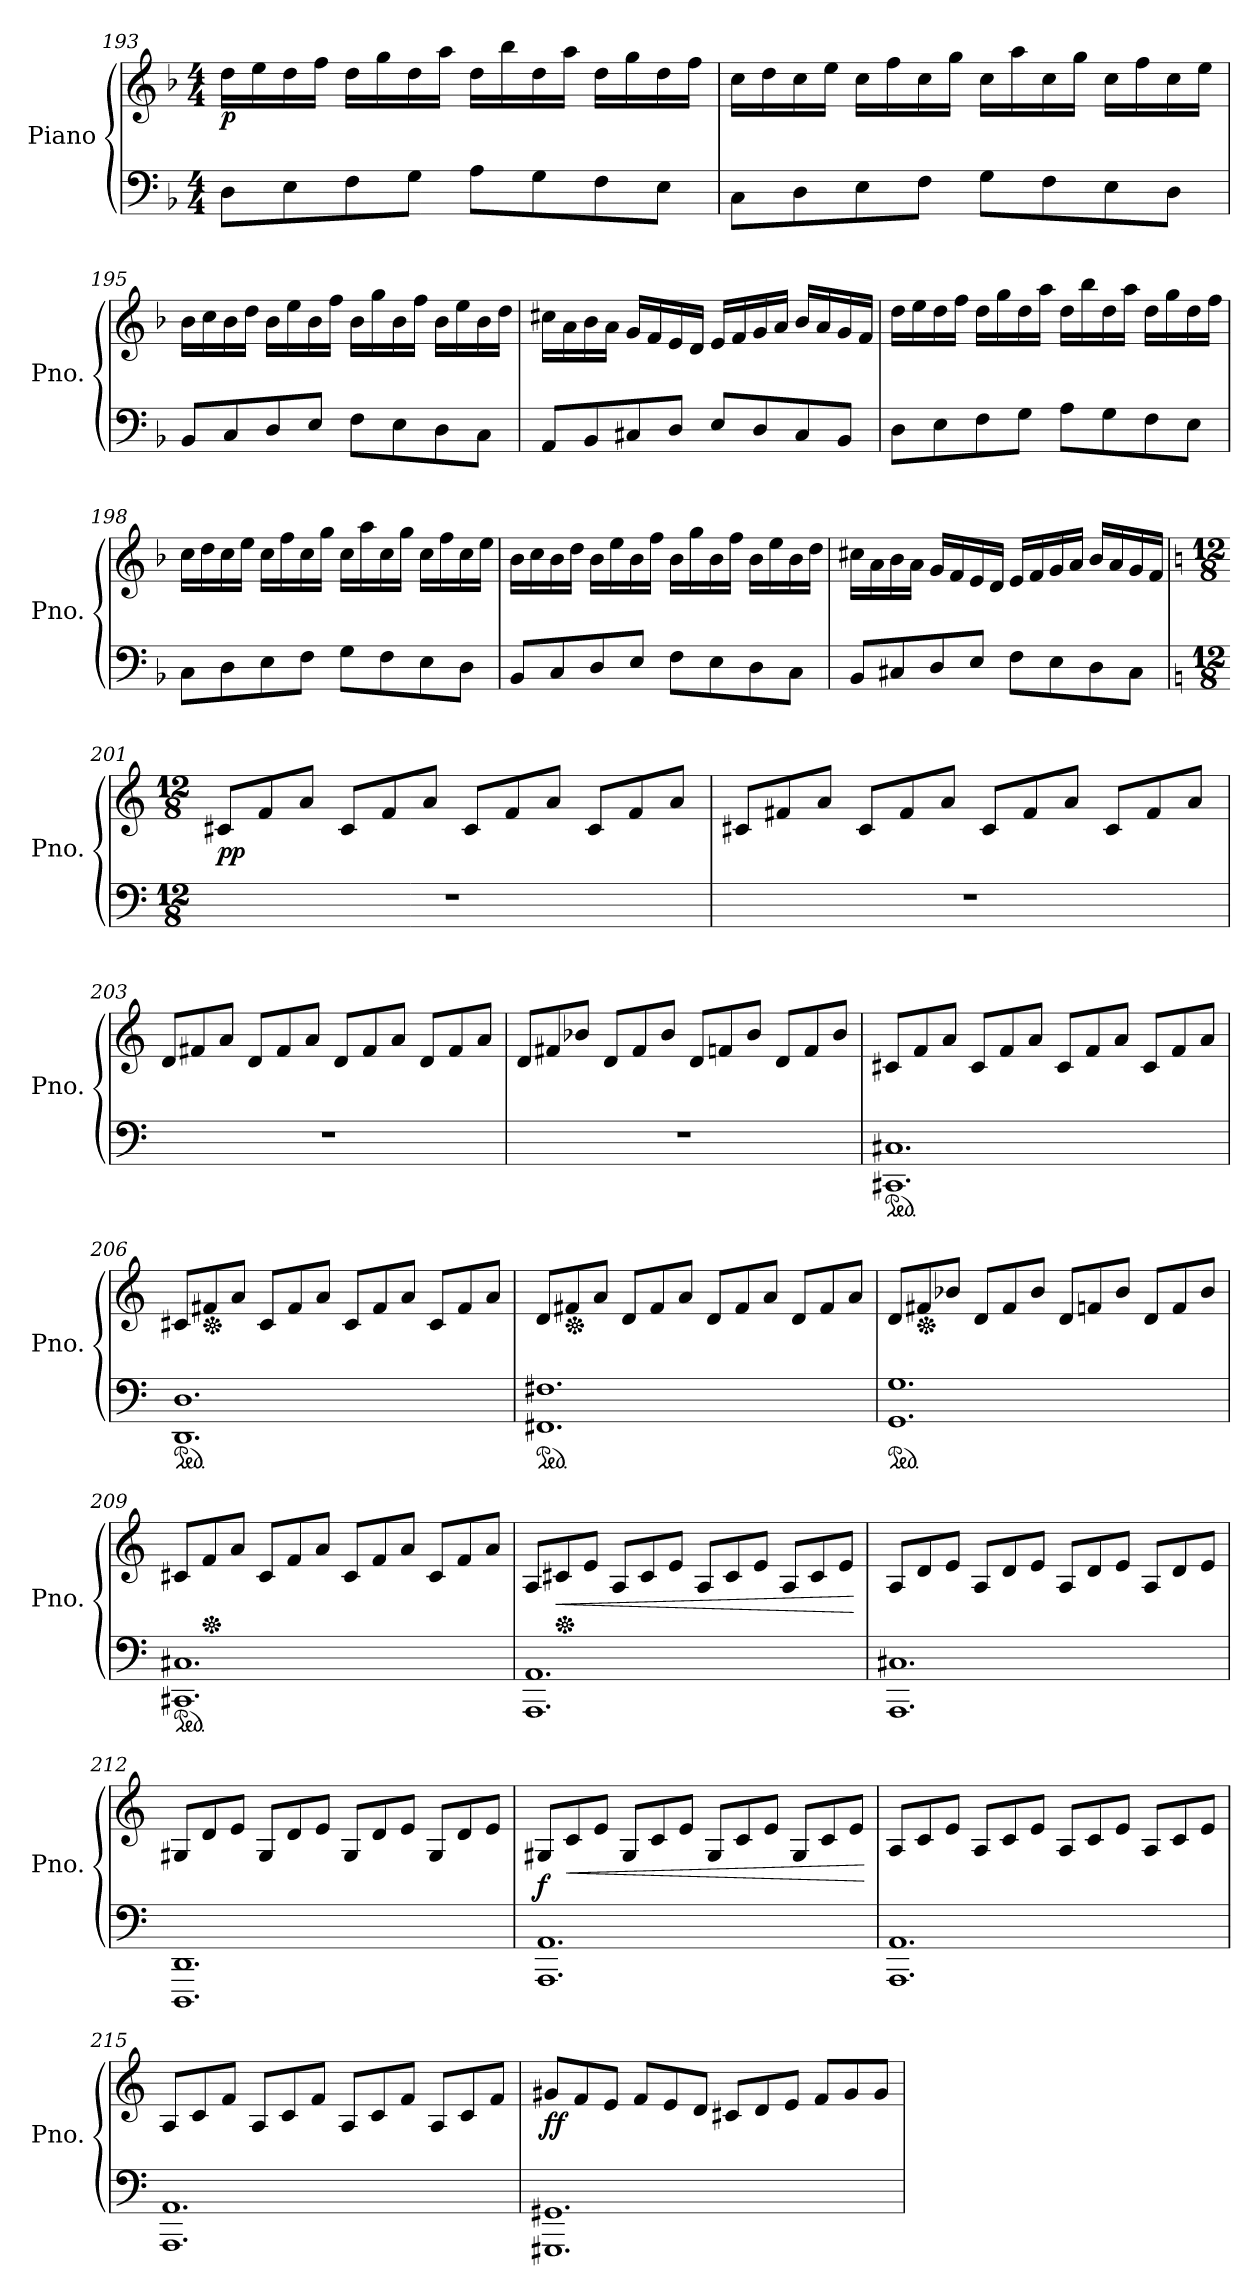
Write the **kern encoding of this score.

**kern	**kern	**dynam
*part1	*part1	*part1
*staff2	*staff1	*staff1/2
*I"Piano	*	*
*I'Pno.	*	*
*clefF4	*clefG2	*
*k[b-]	*k[b-]	*
*M4/4	*M4/4	*
=193	=193	=193
!	!	!LO:DY:b
8D\L	16dd\LL	p
.	16ee\	.
8E\	16dd\	.
.	16ff\JJ	.
8F\	16dd\LL	.
.	16gg\	.
8G\J	16dd\	.
.	16aa\JJ	.
8A\L	16dd\LL	.
.	16bb-\	.
8G\	16dd\	.
.	16aa\JJ	.
8F\	16dd\LL	.
.	16gg\	.
8E\J	16dd\	.
.	16ff\JJ	.
!!LO:LB:g=z
=194	=194	=194
8C\L	16cc\LL	.
.	16dd\	.
8D\	16cc\	.
.	16ee\JJ	.
8E\	16cc\LL	.
.	16ff\	.
8F\J	16cc\	.
.	16gg\JJ	.
8G\L	16cc\LL	.
.	16aa\	.
8F\	16cc\	.
.	16gg\JJ	.
8E\	16cc\LL	.
.	16ff\	.
8D\J	16cc\	.
.	16ee\JJ	.
=195	=195	=195
8BB-/L	16b-\LL	.
.	16cc\	.
8C/	16b-\	.
.	16dd\JJ	.
8D/	16b-\LL	.
.	16ee\	.
8E/J	16b-\	.
.	16ff\JJ	.
8F\L	16b-\LL	.
.	16gg\	.
8E\	16b-\	.
.	16ff\JJ	.
8D\	16b-\LL	.
.	16ee\	.
8C\J	16b-\	.
.	16dd\JJ	.
!!LO:LB:g=z
=196	=196	=196
8AA/L	16cc#X\LL	.
.	16a\	.
8BB-/	16b-\	.
.	16a\JJ	.
8C#X/	16g/LL	.
.	16f/	.
8D/J	16e/	.
.	16d/JJ	.
8E/L	16e/LL	.
.	16f/	.
8D/	16g/	.
.	16a/JJ	.
8C#/	16b-/LL	.
.	16a/	.
8BB-/J	16g/	.
.	16f/JJ	.
=197	=197	=197
8D\L	16dd\LL	.
.	16ee\	.
8E\	16dd\	.
.	16ff\JJ	.
8F\	16dd\LL	.
.	16gg\	.
8G\J	16dd\	.
.	16aa\JJ	.
8A\L	16dd\LL	.
.	16bb-\	.
8G\	16dd\	.
.	16aa\JJ	.
8F\	16dd\LL	.
.	16gg\	.
8E\J	16dd\	.
.	16ff\JJ	.
!!LO:LB:g=z
=198	=198	=198
8C\L	16cc\LL	.
.	16dd\	.
8D\	16cc\	.
.	16ee\JJ	.
8E\	16cc\LL	.
.	16ff\	.
8F\J	16cc\	.
.	16gg\JJ	.
8G\L	16cc\LL	.
.	16aa\	.
8F\	16cc\	.
.	16gg\JJ	.
8E\	16cc\LL	.
.	16ff\	.
8D\J	16cc\	.
.	16ee\JJ	.
=199	=199	=199
8BB-/L	16b-\LL	.
.	16cc\	.
8C/	16b-\	.
.	16dd\JJ	.
8D/	16b-\LL	.
.	16ee\	.
8E/J	16b-\	.
.	16ff\JJ	.
8F\L	16b-\LL	.
.	16gg\	.
8E\	16b-\	.
.	16ff\JJ	.
8D\	16b-\LL	.
.	16ee\	.
8C\J	16b-\	.
.	16dd\JJ	.
!!LO:PB:g=z
=200	=200	=200
8BB-/L	16cc#X\LL	.
.	16a\	.
8C#X/	16b-\	.
.	16a\JJ	.
8D/	16g/LL	.
.	16f/	.
8E/J	16e/	.
.	16d/JJ	.
8F\L	16e/LL	.
.	16f/	.
8E\	16g/	.
.	16a/JJ	.
8D\	16b-/LL	.
.	16a/	.
8C#\J	16g/	.
.	16fZ/JJ	.
=201	=201	=201
*k[]	*k[]	*
*M12/8	*M12/8	*
!	!	!LO:DY:b
1.r	8c#X/L	pp
.	8f/	.
.	8a/J	.
.	8c#/L	.
.	8f/	.
.	8a/J	.
.	8c#/L	.
.	8f/	.
.	8a/J	.
.	8c#/L	.
.	8f/	.
.	8a/J	.
=202	=202	=202
1.r	8c#X/L	.
.	8f#X/	.
.	8a/J	.
.	8c#/L	.
.	8f#/	.
.	8a/J	.
.	8c#/L	.
.	8f#/	.
.	8a/J	.
.	8c#/L	.
.	8f#/	.
.	8a/J	.
!!LO:LB:g=z
=203	=203	=203
1.r	8d/L	.
.	8f#X/	.
.	8a/J	.
.	8d/L	.
.	8f#/	.
.	8a/J	.
.	8d/L	.
.	8f#/	.
.	8a/J	.
.	8d/L	.
.	8f#/	.
.	8a/J	.
=204	=204	=204
1.r	8d/L	.
.	8f#X/	.
.	8b-X/J	.
.	8d/L	.
.	8f#/	.
.	8b-/J	.
.	8d/L	.
.	8fn/	.
.	8b-/J	.
.	8d/L	.
.	8f/	.
.	8b-/J	.
=205	=205	=205
*ped	*	*
1.CC#X 1.C#X	8c#X/L	.
.	8f/	.
.	8a/J	.
.	8c#/L	.
.	8f/	.
.	8a/J	.
.	8c#/L	.
.	8f/	.
.	8a/J	.
.	8c#/L	.
.	8f/	.
.	8a/J	.
!!LO:LB:g=z
=206	=206	=206
*ped	*	*
1.DD 1.D	8c#X/L	.
*	*Xped	*
.	8f#X/	.
.	8a/J	.
.	8c#/L	.
.	8f#/	.
.	8a/J	.
.	8c#/L	.
.	8f#/	.
.	8a/J	.
.	8c#/L	.
.	8f#/	.
.	8a/J	.
=207	=207	=207
*ped	*	*
1.FF#X 1.F#X	8d/L	.
*	*Xped	*
.	8f#X/	.
.	8a/J	.
.	8d/L	.
.	8f#/	.
.	8a/J	.
.	8d/L	.
.	8f#/	.
.	8a/J	.
.	8d/L	.
.	8f#/	.
.	8a/J	.
=208	=208	=208
*ped	*	*
1.GG 1.G	8d/L	.
*	*Xped	*
.	8f#X/	.
.	8b-X/J	.
.	8d/L	.
.	8f#/	.
.	8b-/J	.
.	8d/L	.
.	8fn/	.
.	8b-/J	.
.	8d/L	.
.	8f/	.
.	8b-/J	.
!!LO:LB:g=z
=209	=209	=209
*ped	*	*
1.CC#X 1.C#X	8c#X/L	.
*	*Xped	*
.	8f/	.
.	8a/J	.
.	8c#/L	.
.	8f/	.
.	8a/J	.
.	8c#/L	.
.	8f/	.
.	8a/J	.
.	8c#/L	.
.	8f/	.
.	8a/J	.
=210	=210	=210
1.AAA 1.AA	8A/L	.
*	*Xped	*
!	!	!LO:HP:b
.	8c#X/	<
.	8e/J	.
.	8A/L	.
.	8c#/	.
.	8e/J	.
.	8A/L	.
.	8c#/	.
.	8e/J	.
.	8A/L	.
.	8c#/	.
.	8e/J	.
.	.	[
=211	=211	=211
1.AAA 1.C#X	8A/L	.
.	8d/	.
.	8e/J	.
.	8A/L	.
.	8d/	.
.	8e/J	.
.	8A/L	.
.	8d/	.
.	8e/J	.
.	8A/L	.
.	8d/	.
.	8e/J	.
!!LO:LB:g=z
=212	=212	=212
1.DDD 1.DD	8G#X/L	.
.	8d/	.
.	8e/J	.
.	8G#/L	.
.	8d/	.
.	8e/J	.
.	8G#/L	.
.	8d/	.
.	8e/J	.
.	8G#/L	.
.	8d/	.
.	8e/J	.
=213	=213	=213
!	!	!LO:DY:a=2
1.AAA 1.AA	8G#X/L	f
!	!	!LO:HP:b
.	8c/	<
.	8e/J	.
.	8G#/L	.
.	8c/	.
.	8e/J	.
.	8G#/L	.
.	8c/	.
.	8e/J	.
.	8G#/L	.
.	8c/	.
.	8e/J	.
.	.	[
=214	=214	=214
1.AAA 1.AA	8A/L	.
.	8c/	.
.	8e/J	.
.	8A/L	.
.	8c/	.
.	8e/J	.
.	8A/L	.
.	8c/	.
.	8e/J	.
.	8A/L	.
.	8c/	.
.	8e/J	.
!!LO:LB:g=z
=215	=215	=215
1.AAA 1.AA	8A/L	.
.	8c/	.
.	8f/J	.
.	8A/L	.
.	8c/	.
.	8f/J	.
.	8A/L	.
.	8c/	.
.	8f/J	.
.	8A/L	.
.	8c/	.
.	8f/J	.
=216	=216	=216
!	!	!LO:DY:b
1.GGG#X 1.GG#X	8g#X/L	ff
.	8f/	.
.	8e/J	.
.	8f/L	.
.	8e/	.
.	8d/J	.
.	8c#X/L	.
.	8d/	.
.	8e/J	.
.	8f/L	.
.	8g#/	.
.	8g#/J	.
=	=	=
*-	*-	*-
